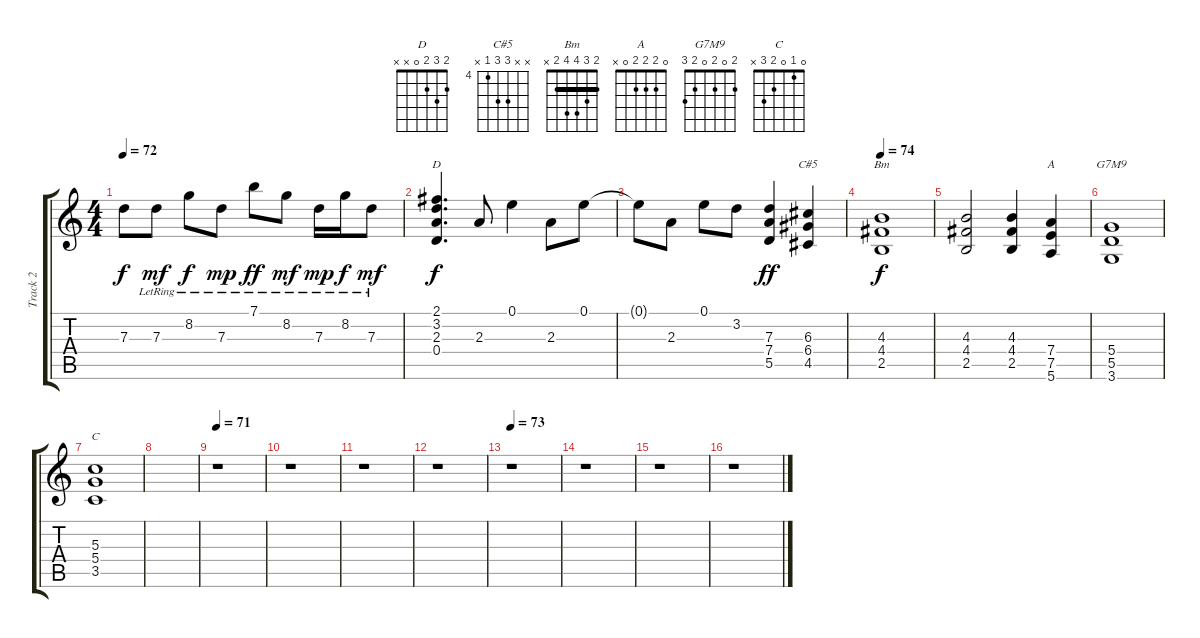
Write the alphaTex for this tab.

\track ("Track 2" "Track 2") {instrument electricguitarjazz}
\staff {score tabs}
\tuning (E4 B3 G3 D3 A2 E2) {hide}
\chord ("D" 2 3 2 0 x x)
\chord ("C#5" x x 6 6 4 x) {firstfret 4}
\chord ("Bm" 2 3 4 4 2 x) {barre 2}
\chord ("A" 0 2 2 2 0 x)
\chord ("G7M9" 2 0 2 0 2 3)
\chord ("C" 0 1 0 2 3 x)
\ts (4 4)
\tempo 72
\clef g2
\ks c
7.3{t}.8{dy f} 7.3{lr}.8{dy mf} 8.2{lr}.8{dy f} 7.3{lr}.8{dy mp} 7.1{lr}.8{dy ff} 8.2{lr}.8{dy mf} 7.3{lr}.16{dy mp} 8.2{lr}.16{dy f} 7.3{lr}.8{dy mf} |
(2.1 3.2 2.3 0.4).4{d ch "D" dy f volume 14 instrument distortionguitar} 2.3.8 0.1.4 2.3.8 0.1.8 |
0.1{t}.8 2.3.8 0.1.8 3.2.8 (7.3 7.4 5.5).4{dy ff} (6.3 6.4 4.5).4{ch "C#5"} |
\tempo 74
(4.3 4.4 2.5).1{ch "Bm" dy f volume 16} |
(4.3 4.4 2.5).2 (4.3 4.4 2.5).4 (7.4 7.5 5.6).4{ch "A"} |
(5.4 5.5 3.6).1{ch "G7M9"} |
(5.3 5.4 3.5).1{ch "C"} |
|
\tempo 71
r.1 |
r.1 |
r.1 |
r.1 |
\tempo 73
r.1 |
r.1 |
r.1 |
r.1
